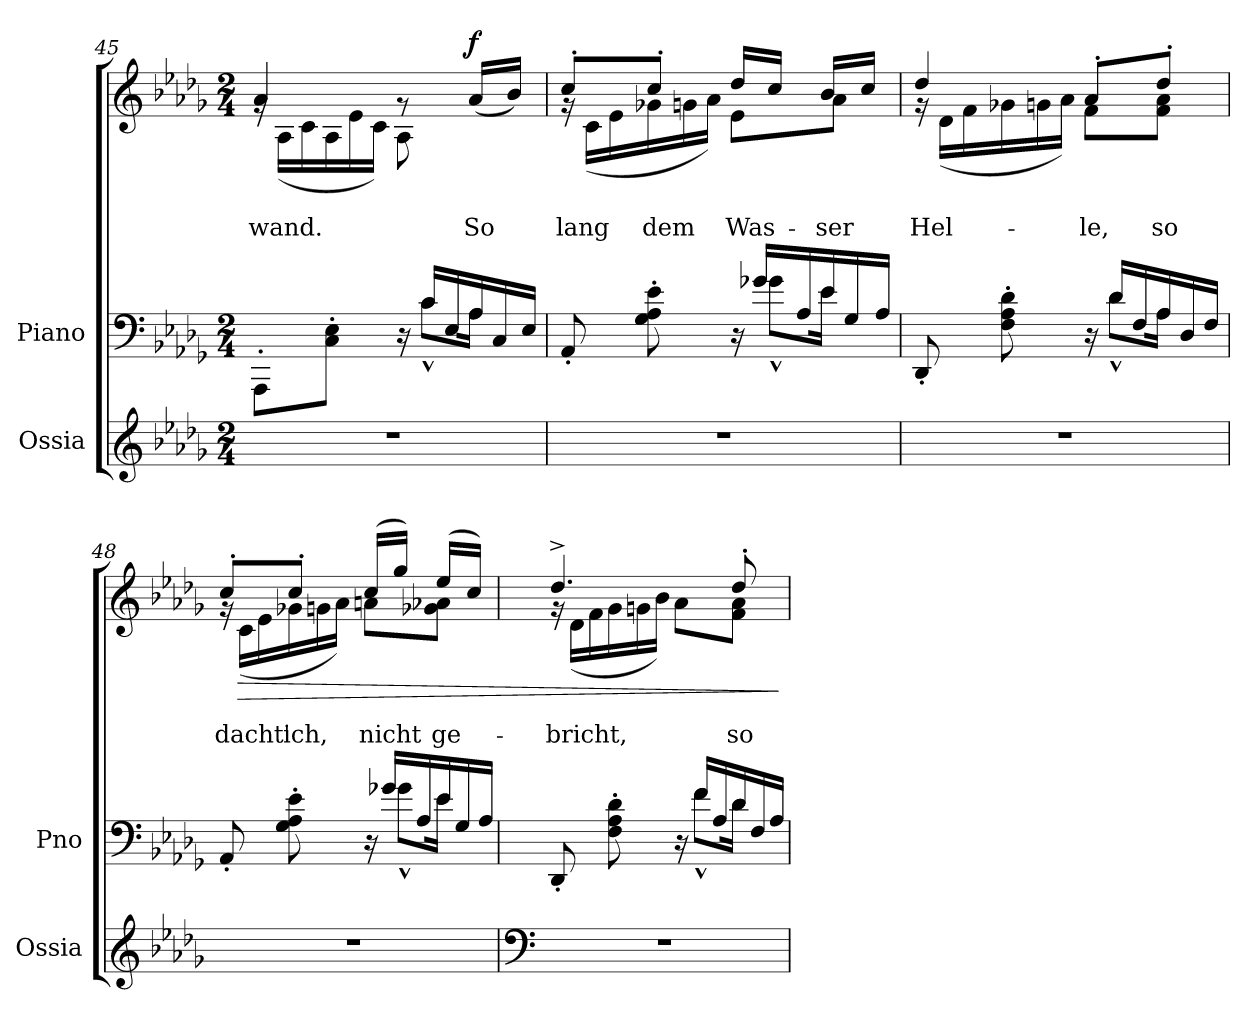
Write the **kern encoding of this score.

**kern	**kern	**kern	**text	**text	**dynam
*part2	*part1	*part1	*part1	*part1	*part1
*staff3	*staff2	*staff1	*staff1	*staff1	*staff1/2
*I"Ossia	*I"Piano	*	*	*	*
*I'Ossia	*I'Pno	*	*	*	*
*clefG2	*clefF4	*clefG2	*	*	*
*k[b-e-a-d-g-]	*k[b-e-a-d-g-]	*k[b-e-a-d-g-]	*	*	*
*M2/4	*M2/4	*M2/4	*	*	*
=45	=45	=45	=45	=45	=45
*	*^	*	*	*	*
!	!	!	!	!	!LO:LY:a	!
*	*	*	*^	*	*	*
*	*	*	*	*Xtuplet	*	*	*
2r	8AAA-'\L	4ryy	4a-/	24rg	.	wand.	.
.	.	.	.	(<24A-\LL	.	.	.
.	.	.	.	24c\	.	.	.
.	8C\' 8E-\'J	.	.	24A-\	.	.	.
.	.	.	.	24e-\	.	.	.
.	.	.	.	24c\JJ)	.	.	.
*	*Xtuplet	*	*	*	*	*	*
.	24r	24ryy	8rg	8A-\	.	.	.
.	24c/LL	12c^^\L	.	.	.	.	.
.	24E-/	.	.	.	.	.	.
!	!	!	!	!	!	!LO:LY:a	!LO:DY:b
.	24A-/	24A-\Jk	(<16a-/LL	8ryy	.	So	f
.	24C/	24ryy	.	.	.	.	.
.	.	.	16b-/JJ)	.	.	.	.
.	24E-/JJ	24ryy	.	.	.	.	.
=46	=46	=46	=46	=46	=46	=46	=46
!	!	!	!	!	!	!LO:LY:a	!
2r	8AA-'/	4ryy	8cc'/L	24rg	.	lang	.
.	.	.	.	(<24c\LL	.	.	.
.	.	.	.	24e-\	.	.	.
!	!	!	!	!	!	!LO:LY:a	!
.	8G-\' 8A-\' 8e-\'	.	8cc'/J	24g-X\	.	dem	.
.	.	.	.	24gn\	.	.	.
.	.	.	.	24a-\JJ)	.	.	.
!	!	!	!	!	!	!LO:LY:a	!
.	24r	24ryy	16dd-/LL	8e-\L	.	Was-	.
.	24g-X/LL	12g-^^\L	.	.	.	.	.
.	.	.	16cc/JJ	.	.	.	.
.	24A-/	.	.	.	.	.	.
!	!	!	!	!	!	!LO:LY:a	!
.	24e-/	24e-\Jk	16b-/LL	8a-\J	.	-ser	.
.	24G-/	24ryy	.	.	.	.	.
.	.	.	16cc/JJ	.	.	.	.
.	24A-/JJ	24ryy	.	.	.	.	.
!!LO:LB:g=z	!!
=47	=47	=47	=47	=47	=47	=47	=47
!	!	!	!	!	!	!LO:LY:a	!
2r	8DD-'/	4ryy	4dd-/	24rg	.	Hel-	.
.	.	.	.	(<24d-\LL	.	.	.
.	.	.	.	24f\	.	.	.
.	8F\' 8A-\' 8d-\'	.	.	24g-X\	.	.	.
.	.	.	.	24gn\	.	.	.
.	.	.	.	24a-\JJ)	.	.	.
!	!	!	!	!	!	!LO:LY:a	!
.	24r	24ryy	8a-'/L	8f\L	.	-le,	.
.	24d-/LL	12d-^^\L	.	.	.	.	.
.	24F/	.	.	.	.	.	.
!	!	!	!	!	!	!LO:LY:a	!
.	24A-/	24A-\Jk	8dd-'/J	8f\ 8a-\J	.	so	.
.	24D-/	24ryy	.	.	.	.	.
.	24F/JJ	24ryy	.	.	.	.	.
=48	=48	=48	=48	=48	=48	=48	=48
!	!	!	!	!	!	!LO:LY:a	!
2r	8AA-'/	4ryy	8cc'/L	24rg	.	dacht'	.
!	!	!	!	!	!	!	!LO:HP:b
.	.	.	.	(<24c\LL	.	.	>
.	.	.	.	24e-\	.	.	.
!	!	!	!	!	!	!LO:LY:a	!
.	8G-\' 8A-\' 8e-\'	.	8cc'/J	24g-X\	.	ich,	.
.	.	.	.	24gn\	.	.	.
.	.	.	.	24a-\JJ)	.	.	.
!	!	!	!	!	!	!LO:LY:a	!
.	24r	24ryy	(>16cc/LL	8an\L	.	nicht	.
.	24g-X/LL	12g-^^\L	.	.	.	.	.
.	.	.	16gg-/JJ)	.	.	.	.
.	24A-/	.	.	.	.	.	.
!	!	!	!	!	!	!LO:LY:a	!
.	24e-/	24e-\Jk	(>16ee-/LL	8g-X\ 8a-X\J	.	ge-	.
.	24G-/	24ryy	.	.	.	.	.
.	.	.	16cc/JJ)	.	.	.	.
.	24A-/JJ	24ryy	.	.	.	.	.
=49	=49	=49	=49	=49	=49	=49	=49
*clefF4	*	*	*	*	*	*	*
!	!	!	!	!	!	!LO:LY:a	!
2r	8DD-'/	4ryy	4.dd-^/	24rg	.	-bricht,	.
.	.	.	.	(<24d-\LL	.	.	.
.	.	.	.	24f\	.	.	.
.	8F\' 8A-\' 8d-\'	.	.	24g-\	.	.	.
.	.	.	.	24gn\	.	.	.
.	.	.	.	24b-\JJ)	.	.	.
.	24r	24ryy	.	8a-\L	.	.	.
.	24f/LL	12f^^\L	.	.	.	.	.
.	24A-/	.	.	.	.	.	.
!	!	!	!	!	!	!LO:LY:a	!
.	24d-/	24d-\Jk	8dd-'/	8f\ 8a-\J	.	so	.
.	24F/	24ryy	.	.	.	.	.
.	24A-/JJ	24ryy	.	.	.	.	.
*	*v	*v	*	*	*	*	*
*	*	*v	*v	*	*	*
.	.	.	.	.	]
=	=	=	=	=	=
*-	*-	*-	*-	*-	*-
